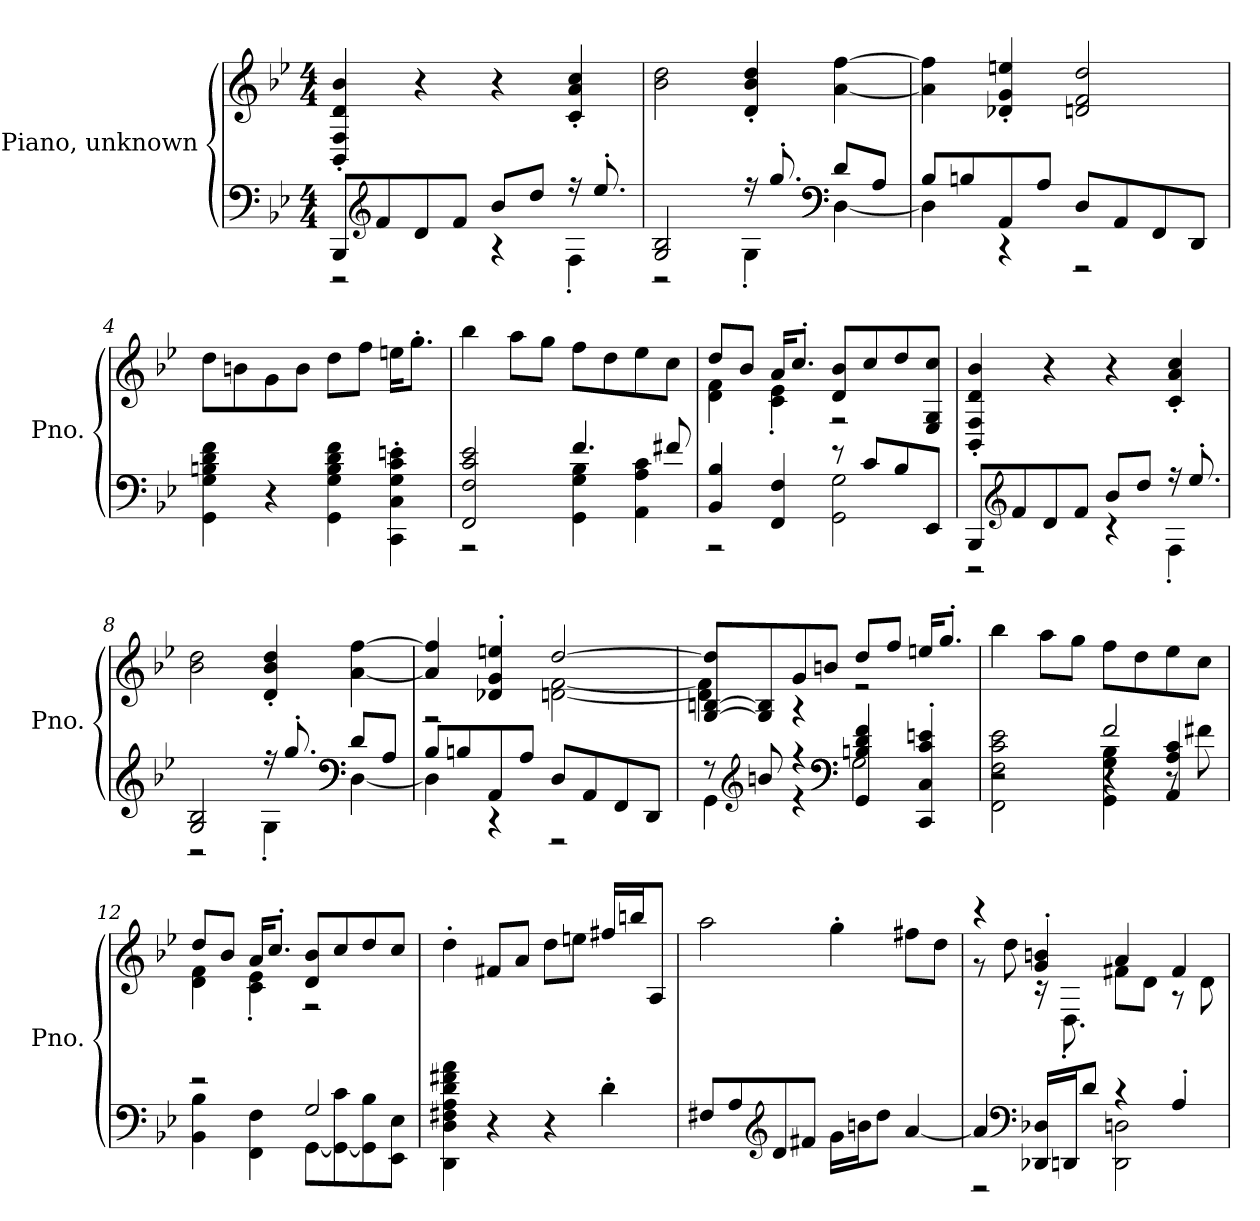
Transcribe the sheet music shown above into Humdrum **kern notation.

**kern	**kern
*part1	*part1
*staff2	*staff1
*I"Piano, unknown	*
*I'Pno.	*
*clefF4	*clefG2
*k[b-e-]	*k[b-e-]
*M4/4	*M4/4
*MM120	*MM120
=1	=1
*^	*
8BBB-/L	2r	4BB-/' 4F/' 4d/' 4b-/'
*clefG2	*	*
8f/	.	.
8d/	.	4r
8f/J	.	.
8b-/L	4r	4r
8dd/J	.	.
16r	4F'\	4c/' 4a/' 4cc/'
8.ee-'/	.	.
=2	=2	=2
2G/ 2B-/	2r	2b-\ 2dd\
16r	4G'\	4d/' 4b-/' 4dd/'
8.gg'/	.	.
*clefF4	*	*
8d/L	[4D\	[4a\ [4ff\
8A/J	.	.
=3	=3	=3
8B-/L	4D\]	4a\] 4ff\]
8Bn/	.	.
8AA/	4r	4d-X/' 4g/' 4een/'
8A/J	.	.
8D/L	2r	2dn/ 2f/ 2dd/
8AA/	.	.
8FF/	.	.
8DD/J	.	.
*v	*v	*
=4	=4
4GG\ 4G\ 4Bn\ 4d\ 4f\	8dd\L
.	8bn\
4r	8g\
.	8b\J
4GG\ 4G\ 4B\ 4d\ 4f\	8dd\L
.	8ff\J
4CC\' 4C\' 4G\' 4c\' 4en\'	16een\KL
.	8.gg'\J
!!LO:LB:g=z
=5	=5
*^	*
2FF/ 2F/ 2c/ 2e-/	2r	4bb-\
.	.	8aa\L
.	.	8gg\J
4.f/	4GG\ 4G\ 4B-\	8ff\L
.	.	8dd\
.	4AA\ 4A\ 4c\	8ee-\
8f#X/	.	8cc\J
=6	=6	=6
*	*	*^
4BB-/ 4B-/	2r	8dd/L	4d\ 4f\
.	.	8b-/J	.
4FF/ 4F/	.	16a/KL	4c\' 4e-\'
.	.	8.cc'/J	.
8r	2GG\ 2G\	8d/ 8b-/L	2r
8c/L	.	8cc/	.
8B-/	.	8dd/	.
8EE-/J	.	8E-/ 8G/ 8cc/J	.
*	*	*v	*v
=7	=7	=7
8BBB-/L	2r	4BB-/' 4F/' 4d/' 4b-/'
*clefG2	*	*
8f/	.	.
8d/	.	4r
8f/J	.	.
8b-/L	4r	4r
8dd/J	.	.
16r	4F'\	4c/' 4a/' 4cc/'
8.ee-'/	.	.
=8	=8	=8
2G/ 2B-/	2r	2b-\ 2dd\
16r	4G'\	4d/' 4b-/' 4dd/'
8.gg'/	.	.
*clefF4	*	*
8d/L	[4D\	[4a\ [4ff\
8A/J	.	.
!!LO:LB:g=z
=9	=9	=9
*	*	*^
8B-/L	4D\]	4a/] 4ff/]	2r
8Bn/	.	.	.
8AA/	4r	4d-X/' 4g/' 4een/'	.
8A/J	.	.	.
8D/L	2r	[2dd/	[2dn\ [2f\
8AA/	.	.	.
8FF/	.	.	.
8DD/J	.	.	.
=10	=10	=10	=10
8r	4GG\	[8G/ [8Bn/ 8dd/]L	4d\] 4f\]
*clefG2	*	*	*
8bn/	.	8G/] 8B/]	.
4r	4r	8g/	4r
.	.	8bn/J	.
*clefF4	*	*	*
4GG/ 4Bn/ 4d/ 4f/	2G\	8dd/L	2r
.	.	8ff/J	.
4CC/' 4C/' 4c/' 4en/'	.	16een/KL	.
.	.	8.gg'/J	.
*	*	*v	*v
=11	=11	=11
*	*^	*
2r	2FF\ 2F\ 2c\ 2e-\	2r	4bb-\
.	.	.	8aa\L
.	.	.	8gg\J
2f/	4GG\ 4G\ 4B-\	4r	8ff\L
.	.	.	8dd\
.	8r	4AA/ 4A/ 4c/	8ee-\
.	8f#X\	.	8cc\J
*	*v	*v	*
=12	=12	=12
*	*	*^
2r	4BB-\ 4B-\	8dd/L	4d\ 4f\
.	.	8b-/J	.
.	4FF\ 4F\	16a/KL	4c\' 4e-\'
.	.	8.cc'/J	.
2G/	[8GG\L	8d/ 8b-/L	2r
.	8GG\_ 8c\	8cc/	.
.	8GG\] 8B-\	8dd/	.
.	8EE-\ 8E-\J	8cc/J	.
*v	*v	*	*
*	*v	*v
!!LO:LB:g=z
=13	=13
4DD\ 4D\ 4F#X\ 4A\ 4d\ 4f#X\ 4a\	4dd'\
4r	8f#X/L
.	8a/J
4r	8dd\L
.	8een\J
4d'\	16ff#X/LL
.	16bbn/J
.	8A/J
=14	=14
8F#X/L	2aa\
8A/	.
*clefG2	*
8d/	.
8f#X/J	.
16g\LL	4gg'\
16bn\J	.
8dd\J	.
[4a/	8ff#X\L
.	8dd\J
=15	=15
*^	*^
4a/]	2r	4r	8r
.	.	.	8dd\
*clefF4	*	*	*
16DD-X/ 16D-X/LL	.	4g/' 4bn/'	16r
16DDn/J	.	.	8.D'\
8d/J	.	.	.
4r	2DD\ 2Dn\	4a/	8f#X\L
.	.	.	8d\J
4A'/	.	4f#/	8r
.	.	.	8d\
*v	*v	*	*
*	*v	*v
=	=
*-	*-
